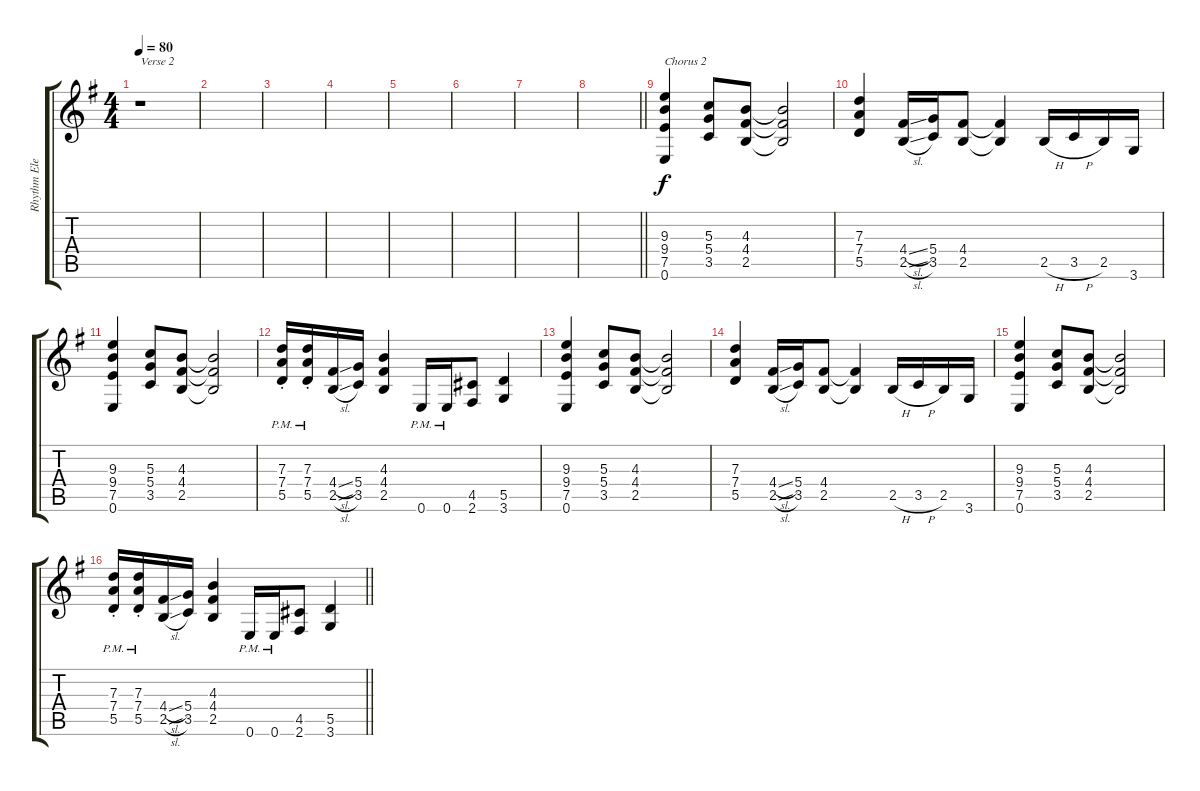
\track ("Rhythm Elect" "Rhythm Ele") {instrument distortionguitar}
\staff {score tabs}
\tuning (E4 B3 G3 D3 A2 E2) {hide}
\ts (4 4)
\tempo 80
\clef g2
\ks g
r.1{txt "Verse 2" dy f} |
|
|
|
|
|
|
\barLineRight lightlight
|
(9.3 9.4 7.5 0.6).4{txt "Chorus 2"} (5.3 5.4 3.5).8 (4.3 4.4 2.5).8 (4.3{t} 4.4{t} 2.5{t}).2 |
(7.3 7.4 5.5).4 (4.4{sl} 2.5{sl}).16 (5.4 3.5).16 (4.4 2.5).8 (4.4{t} 2.5{t}).4 2.5{h}.16 3.5{h}.16 2.5.16 3.6.16 |
(9.3 9.4 7.5 0.6).4 (5.3 5.4 3.5).8 (4.3 4.4 2.5).8 (4.3{t} 4.4{t} 2.5{t}).2 |
(7.3{pm st} 7.4{pm st} 5.5{pm st}).16 (7.3{pm st} 7.4{pm st} 5.5{pm st}).16 (4.4{sl} 2.5{sl}).16 (5.4 3.5).16 (4.3 4.4 2.5).4 0.6{pm}.16 0.6{pm}.16 (4.5 2.6).8 (5.5 3.6).4 |
(9.3 9.4 7.5 0.6).4 (5.3 5.4 3.5).8 (4.3 4.4 2.5).8 (4.3{t} 4.4{t} 2.5{t}).2 |
(7.3 7.4 5.5).4 (4.4{sl} 2.5{sl}).16 (5.4 3.5).16 (4.4 2.5).8 (4.4{t} 2.5{t}).4 2.5{h}.16 3.5{h}.16 2.5.16 3.6.16 |
(9.3 9.4 7.5 0.6).4 (5.3 5.4 3.5).8 (4.3 4.4 2.5).8 (4.3{t} 4.4{t} 2.5{t}).2 |
\barLineRight lightlight
(7.3{pm st} 7.4{pm st} 5.5{pm st}).16 (7.3{pm st} 7.4{pm st} 5.5{pm st}).16 (4.4{sl} 2.5{sl}).16 (5.4 3.5).16 (4.3 4.4 2.5).4 0.6{pm}.16 0.6{pm}.16 (4.5 2.6).8 (5.5 3.6).4
